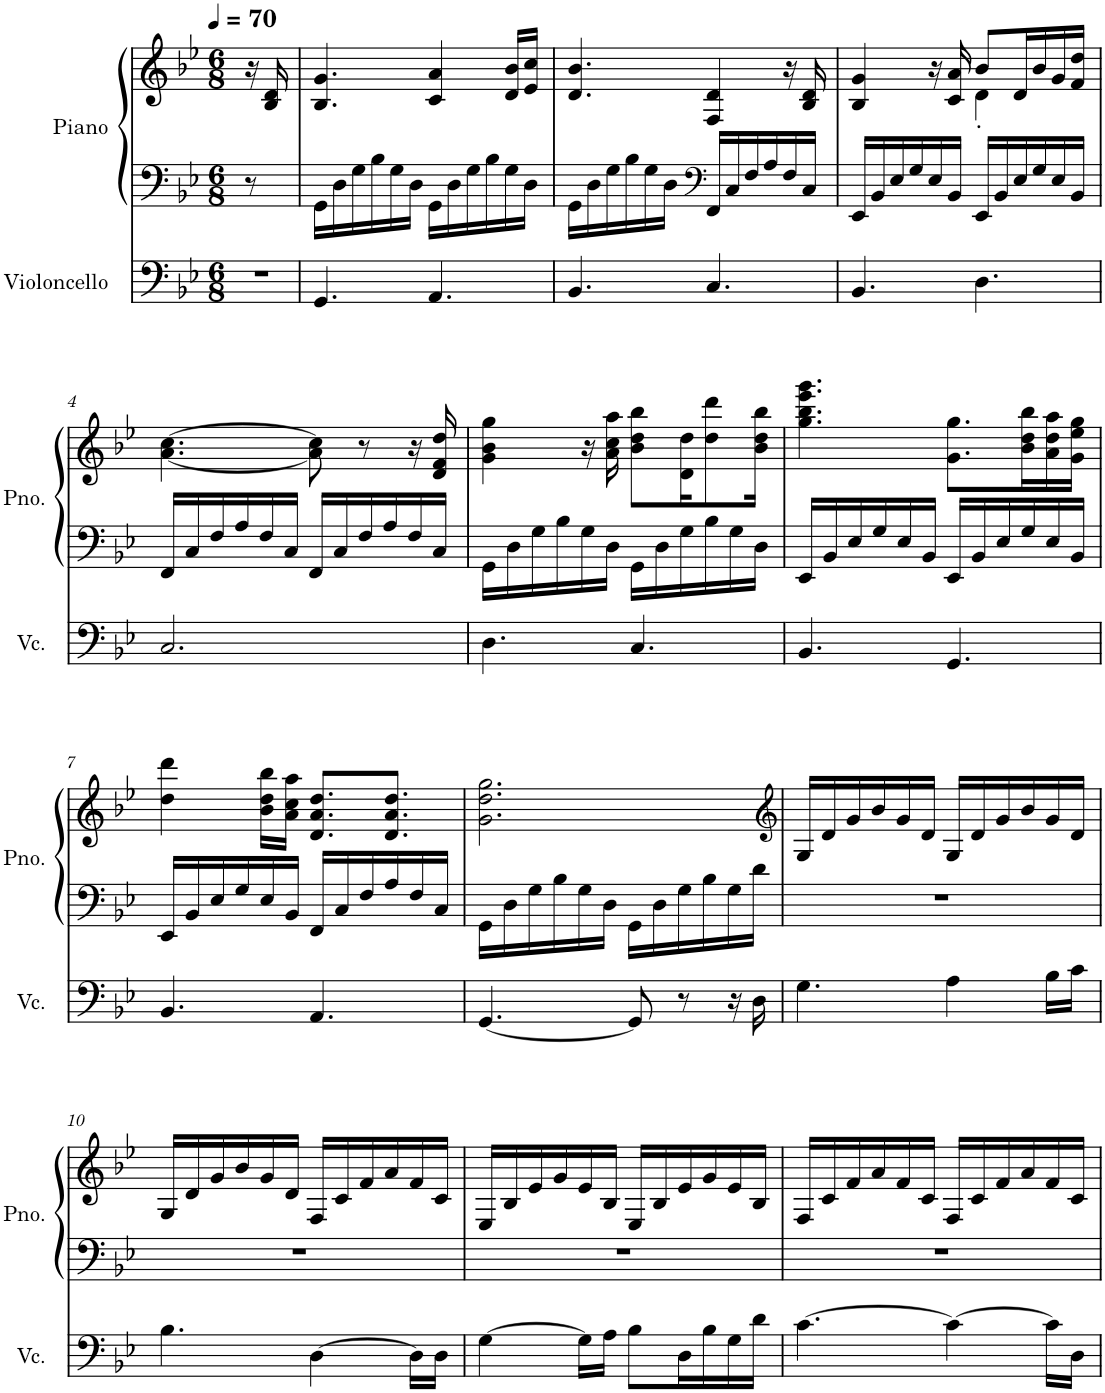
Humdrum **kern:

**kern	**kern	**kern
*part2	*part1	*part1
*staff3	*staff2	*staff1
*I"Violoncello	*I"Piano	*
*I'Vc.	*I'Pno.	*
*clefF4	*clefF4	*clefG2
*k[b-e-]	*k[b-e-]	*k[b-e-]
*M6/8	*M6/8	*M6/8
*MM70	*MM70	*MM70
=	=	=
2.r	8r	16r
.	.	16B-/ 16d/
.	2ryy	2ryy
.	8ryy	8ryy
=1	=1	=1
4.GG/	16GG\LL	4.B-/ 4.g/
.	16D\	.
.	16G\	.
.	16B-\	.
.	16G\	.
.	16D\JJ	.
4.AA/	16GG\LL	4c/ 4a/
.	16D\	.
.	16G\	.
.	16B-\	.
.	16G\	16d/ 16b-/LL
.	16D\JJ	16e-/ 16cc/JJ
=2	=2	=2
4.BB-/	16GG\LL	4.d/ 4.b-/
.	16D\	.
.	16G\	.
.	16B-\	.
.	16G\	.
.	16D\JJ	.
*	*clefF4	*
4.C/	16FF/LL	4F/ 4d/
.	16C/	.
.	16F/	.
.	16A/	.
.	16F/	16r
.	16C/JJ	16B-/ 16d/
=3	=3	=3
*	*	*^
4.BB-/	16EE-/LL	4B-/ 4g/	4.ryy
.	16BB-/	.	.
.	16E-/	.	.
.	16G/	.	.
.	16E-/	16r	.
.	16BB-/JJ	16c/ 16a/	.
4.D\	16EE-/LL	8b-/L	4d'\
.	16BB-/	.	.
.	16E-/	16d/L	.
.	16G/	16b-/	.
.	16E-/	16g/	8ryy
.	16BB-/JJ	16f/ 16dd/JJ	.
*	*	*v	*v
!!LO:LB:g=z
=4	=4	=4
2.C/	16FF/LL	[4.a\ [4.cc\
.	16C/	.
.	16F/	.
.	16A/	.
.	16F/	.
.	16C/JJ	.
.	16FF/LL	8a\] 8cc\]
.	16C/	.
.	16F/	8r
.	16A/	.
.	16F/	16r
.	16C/JJ	16d/ 16f/ 16dd/
=5	=5	=5
4.D\	16GG\LL	4g\ 4b-\ 4gg\
.	16D\	.
.	16G\	.
.	16B-\	.
.	16G\	16r
.	16D\JJ	16a\ 16cc\ 16aa\
4.C/	16GG\LL	8b-\ 8dd\ 8bb-\L
.	16D\	.
.	16G\	16d\ 16dd\K
.	16B-\	8dd\ 8ddd\
.	16G\	.
.	16D\JJ	16b-\ 16dd\ 16bb-\Jk
=6	=6	=6
4.BB-/	16EE-/LL	4.gg\ 4.bb-\ 4.eee-\ 4.ggg\
.	16BB-/	.
.	16E-/	.
.	16G/	.
.	16E-/	.
.	16BB-/JJ	.
4.GG/	16EE-/LL	8.g\ 8.gg\L
.	16BB-/	.
.	16E-/	.
.	16G/	16b-\ 16dd\ 16bb-\L
.	16E-/	16a\ 16dd\ 16aa\
.	16BB-/JJ	16g\ 16ee-\ 16gg\JJ
!!LO:LB:g=z
=7	=7	=7
4.BB-/	16EE-/LL	4dd\ 4ddd\
.	16BB-/	.
.	16E-/	.
.	16G/	.
.	16E-/	16b-\ 16dd\ 16bb-\LL
.	16BB-/JJ	16a\ 16cc\ 16aa\JJ
4.AA/	16FF/LL	8.d/ 8.a/ 8.dd/L
.	16C/	.
.	16F/	.
.	16A/	8.d/ 8.a/ 8.dd/J
.	16F/	.
.	16C/JJ	.
=8	=8	=8
[4.GG/	16GG\LL	2.g\ 2.dd\ 2.gg\
.	16D\	.
.	16G\	.
.	16B-\	.
.	16G\	.
.	16D\JJ	.
8GG/]	16GG\LL	.
.	16D\	.
8r	16G\	.
.	16B-\	.
16r	16G\	.
16D\	16d\JJ	.
=9	=9	=9
*	*	*clefG2
4.G\	2.r	16G/LL
.	.	16d/
.	.	16g/
.	.	16b-/
.	.	16g/
.	.	16d/JJ
4A\	.	16G/LL
.	.	16d/
.	.	16g/
.	.	16b-/
16B-\LL	.	16g/
16c\JJ	.	16d/JJ
!!LO:LB:g=z
=10	=10	=10
4.B-\	2.r	16G/LL
.	.	16d/
.	.	16g/
.	.	16b-/
.	.	16g/
.	.	16d/JJ
[4D\	.	16F/LL
.	.	16c/
.	.	16f/
.	.	16a/
16D\LL]	.	16f/
16D\JJ	.	16c/JJ
=11	=11	=11
[4G\	2.r	16E-/LL
.	.	16B-/
.	.	16e-/
.	.	16g/
16G\LL]	.	16e-/
16A\JJ	.	16B-/JJ
8B-\L	.	16E-/LL
.	.	16B-/
16D\L	.	16e-/
16B-\	.	16g/
16G\	.	16e-/
16d\JJ	.	16B-/JJ
=12	=12	=12
[4.c\	2.r	16F/LL
.	.	16c/
.	.	16f/
.	.	16a/
.	.	16f/
.	.	16c/JJ
4c\_	.	16F/LL
.	.	16c/
.	.	16f/
.	.	16a/
16c\LL]	.	16f/
16D\JJ	.	16c/JJ
=	=	=
*-	*-	*-
